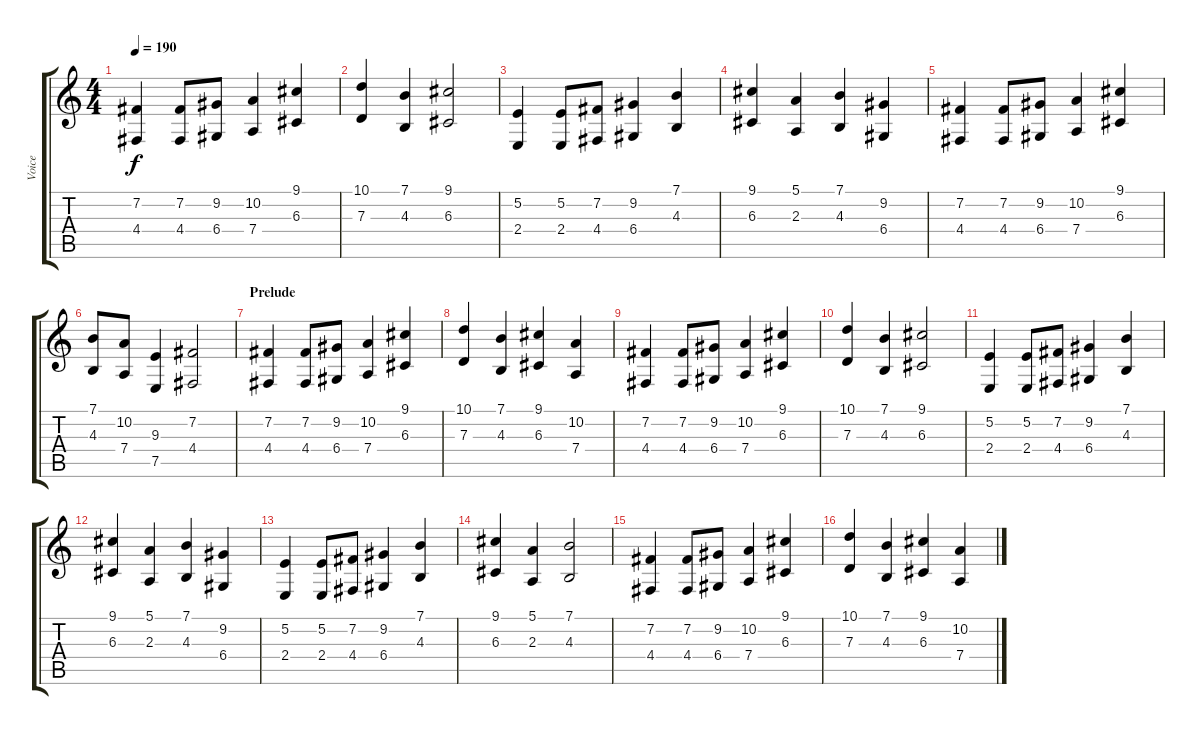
\track ("Voice" "Voice") {instrument lead6voice}
\staff {score tabs}
\tuning (E4 B3 G3 D3 A2 E2) {hide}
\ts (4 4)
\tempo 190
\clef g2
\ks c
(7.2 4.4).4{dy f} (7.2 4.4).8 (9.2 6.4).8 (10.2 7.4).4 (9.1 6.3).4 |
(10.1 7.3).4 (7.1 4.3).4 (9.1 6.3).2 |
(5.2 2.4).4 (5.2 2.4).8 (7.2 4.4).8 (9.2 6.4).4 (7.1 4.3).4 |
(9.1 6.3).4 (5.1 2.3).4 (7.1 4.3).4 (9.2 6.4).4 |
(7.2 4.4).4 (7.2 4.4).8 (9.2 6.4).8 (10.2 7.4).4 (9.1 6.3).4 |
(7.1 4.3).8 (10.2 7.4).8 (9.3 7.5).4 (7.2 4.4).2 |
\section ("" "Prelude")
(7.2 4.4).4 (7.2 4.4).8 (9.2 6.4).8 (10.2 7.4).4 (9.1 6.3).4 |
(10.1 7.3).4 (7.1 4.3).4 (9.1 6.3).4 (10.2 7.4).4 |
(7.2 4.4).4 (7.2 4.4).8 (9.2 6.4).8 (10.2 7.4).4 (9.1 6.3).4 |
(10.1 7.3).4 (7.1 4.3).4 (9.1 6.3).2 |
(5.2 2.4).4 (5.2 2.4).8 (7.2 4.4).8 (9.2 6.4).4 (7.1 4.3).4 |
(9.1 6.3).4 (5.1 2.3).4 (7.1 4.3).4 (9.2 6.4).4 |
(5.2 2.4).4 (5.2 2.4).8 (7.2 4.4).8 (9.2 6.4).4 (7.1 4.3).4 |
(9.1 6.3).4 (5.1 2.3).4 (7.1 4.3).2 |
(7.2 4.4).4 (7.2 4.4).8 (9.2 6.4).8 (10.2 7.4).4 (9.1 6.3).4 |
(10.1 7.3).4 (7.1 4.3).4 (9.1 6.3).4 (10.2 7.4).4
